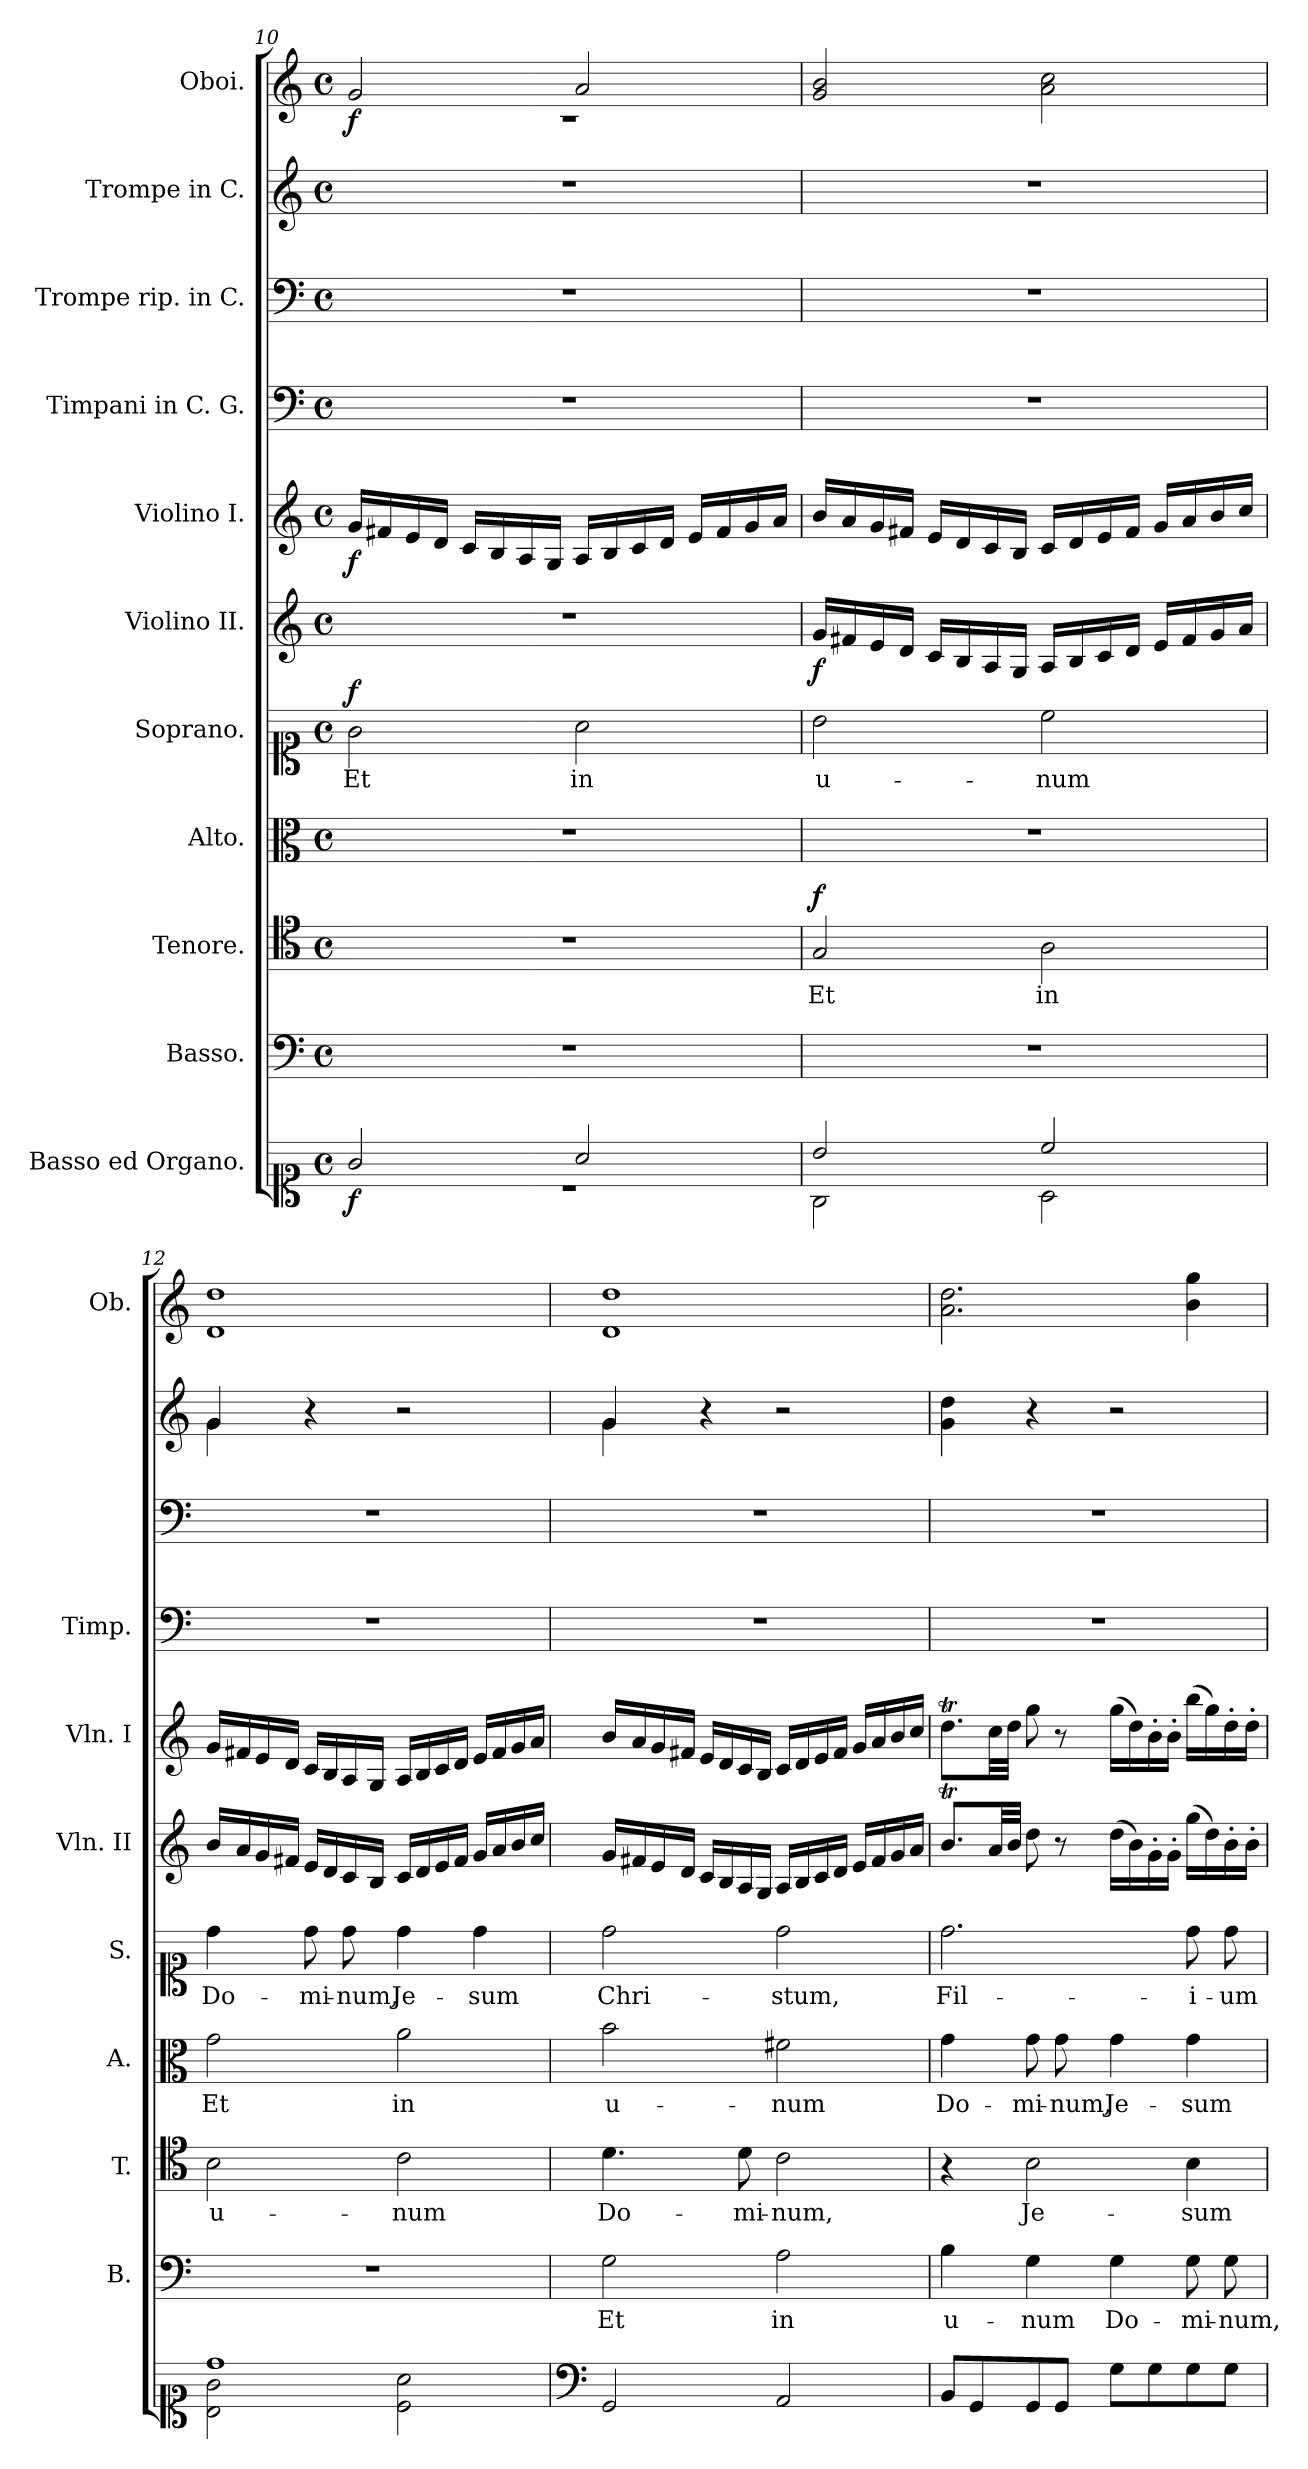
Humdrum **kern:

**kern	**dynam	**kern	**text	**kern	**text	**dynam	**kern	**text	**kern	**text	**dynam	**kern	**dynam	**kern	**dynam	**kern	**kern	**kern	**kern	**dynam
*part11	*part11	*part10	*part10	*part9	*part9	*part9	*part8	*part8	*part7	*part7	*part7	*part6	*part6	*part5	*part5	*part4	*part3	*part2	*part1	*part1
*staff11	*staff11	*staff10	*staff10	*staff9	*staff9	*staff9	*staff8	*staff8	*staff7	*staff7	*staff7	*staff6	*staff6	*staff5	*staff5	*staff4	*staff3	*staff2	*staff1	*staff1
*I"Basso ed  Organo.	*	*I"Basso.	*	*I"Tenore.	*	*	*I"Alto.	*	*I"Soprano.	*	*	*I"Violino II.	*	*I"Violino I.	*	*I"Timpani in C. G.	*I"Trompe rip. in C.	*I"Trompe in C.	*I"Oboi.	*
*	*	*I'B.	*	*I'T.	*	*	*I'A.	*	*I'S.	*	*	*I'Vln. II	*	*I'Vln. I	*	*I'Timp.	*	*	*I'Ob.	*
*clefC1	*	*clefF4	*	*clefC4	*	*	*clefC3	*	*clefC1	*	*	*clefG2	*	*clefG2	*	*clefF4	*clefF4	*clefG2	*clefG2	*
*k[]	*	*k[]	*	*k[]	*	*	*k[]	*	*k[]	*	*	*k[]	*	*k[]	*	*k[]	*k[]	*k[]	*k[]	*
*M4/4	*	*M4/4	*	*M4/4	*	*	*M4/4	*	*M4/4	*	*	*M4/4	*	*M4/4	*	*M4/4	*M4/4	*M4/4	*M4/4	*
*met(c)	*	*met(c)	*	*met(c)	*	*	*met(c)	*	*met(c)	*	*	*met(c)	*	*met(c)	*	*met(c)	*met(c)	*met(c)	*met(c)	*
=10	=10	=10	=10	=10	=10	=10	=10	=10	=10	=10	=10	=10	=10	=10	=10	=10	=10	=10	=10	=10
*^	*	*	*	*	*	*	*	*	*	*	*	*	*	*	*	*	*	*	*	*
!	!	!LO:DY:b	!	!	!	!	!	!	!	!	!LO:LY:b	!LO:DY:a	!	!	!	!LO:DY:b	!	!	!	!	!LO:DY:b
*	*	*	*	*	*	*	*	*	*	*	*	*	*	*	*	*	*	*	*	*^	*
2g/	1r	f	1r	.	1r	.	.	1r	.	2g\	Et	f	1r	.	16g/LL	f	1r	1r	1r	2g/	1r	f
.	.	.	.	.	.	.	.	.	.	.	.	.	.	.	16f#X/	.	.	.	.	.	.	.
.	.	.	.	.	.	.	.	.	.	.	.	.	.	.	16e/	.	.	.	.	.	.	.
.	.	.	.	.	.	.	.	.	.	.	.	.	.	.	16d/JJ	.	.	.	.	.	.	.
.	.	.	.	.	.	.	.	.	.	.	.	.	.	.	16c/LL	.	.	.	.	.	.	.
.	.	.	.	.	.	.	.	.	.	.	.	.	.	.	16B/	.	.	.	.	.	.	.
.	.	.	.	.	.	.	.	.	.	.	.	.	.	.	16A/	.	.	.	.	.	.	.
.	.	.	.	.	.	.	.	.	.	.	.	.	.	.	16G/JJ	.	.	.	.	.	.	.
!	!	!	!	!	!	!	!	!	!	!	!LO:LY:b	!	!	!	!	!	!	!	!	!	!	!
2a/	.	.	.	.	.	.	.	.	.	2a\	in	.	.	.	16A/LL	.	.	.	.	2a/	.	.
.	.	.	.	.	.	.	.	.	.	.	.	.	.	.	16B/	.	.	.	.	.	.	.
.	.	.	.	.	.	.	.	.	.	.	.	.	.	.	16c/	.	.	.	.	.	.	.
.	.	.	.	.	.	.	.	.	.	.	.	.	.	.	16d/JJ	.	.	.	.	.	.	.
.	.	.	.	.	.	.	.	.	.	.	.	.	.	.	16e/LL	.	.	.	.	.	.	.
.	.	.	.	.	.	.	.	.	.	.	.	.	.	.	16f#/	.	.	.	.	.	.	.
.	.	.	.	.	.	.	.	.	.	.	.	.	.	.	16g/	.	.	.	.	.	.	.
.	.	.	.	.	.	.	.	.	.	.	.	.	.	.	16a/JJ	.	.	.	.	.	.	.
*	*	*	*	*	*	*	*	*	*	*	*	*	*	*	*	*	*	*	*	*v	*v	*
=11	=11	=11	=11	=11	=11	=11	=11	=11	=11	=11	=11	=11	=11	=11	=11	=11	=11	=11	=11	=11	=11
!	!	!	!	!	!	!LO:LY:b	!LO:DY:a	!	!	!	!LO:LY:b	!	!	!LO:DY:b	!	!	!	!	!	!	!
2b/	2G\	.	1r	.	2G/	Et	f	1r	.	2b\	u-	.	16g/LL	f	16b/LL	.	1r	1r	1r	2g/ 2b/	.
.	.	.	.	.	.	.	.	.	.	.	.	.	16f#X/	.	16a/	.	.	.	.	.	.
.	.	.	.	.	.	.	.	.	.	.	.	.	16e/	.	16g/	.	.	.	.	.	.
.	.	.	.	.	.	.	.	.	.	.	.	.	16d/JJ	.	16f#X/JJ	.	.	.	.	.	.
.	.	.	.	.	.	.	.	.	.	.	.	.	16c/LL	.	16e/LL	.	.	.	.	.	.
.	.	.	.	.	.	.	.	.	.	.	.	.	16B/	.	16d/	.	.	.	.	.	.
.	.	.	.	.	.	.	.	.	.	.	.	.	16A/	.	16c/	.	.	.	.	.	.
.	.	.	.	.	.	.	.	.	.	.	.	.	16G/JJ	.	16B/JJ	.	.	.	.	.	.
!	!	!	!	!	!	!LO:LY:b	!	!	!	!	!LO:LY:b	!	!	!	!	!	!	!	!	!	!
2cc/	2A\	.	.	.	2A\	in	.	.	.	2cc\	-num	.	16A/LL	.	16c/LL	.	.	.	.	2a\ 2cc\	.
.	.	.	.	.	.	.	.	.	.	.	.	.	16B/	.	16d/	.	.	.	.	.	.
.	.	.	.	.	.	.	.	.	.	.	.	.	16c/	.	16e/	.	.	.	.	.	.
.	.	.	.	.	.	.	.	.	.	.	.	.	16d/JJ	.	16f#/JJ	.	.	.	.	.	.
.	.	.	.	.	.	.	.	.	.	.	.	.	16e/LL	.	16g/LL	.	.	.	.	.	.
.	.	.	.	.	.	.	.	.	.	.	.	.	16f#/	.	16a/	.	.	.	.	.	.
.	.	.	.	.	.	.	.	.	.	.	.	.	16g/	.	16b/	.	.	.	.	.	.
.	.	.	.	.	.	.	.	.	.	.	.	.	16a/JJ	.	16cc/JJ	.	.	.	.	.	.
!!LO:LB:g=z
=12	=12	=12	=12	=12	=12	=12	=12	=12	=12	=12	=12	=12	=12	=12	=12	=12	=12	=12	=12	=12	=12
!	!	!	!	!	!	!LO:LY:b	!	!	!LO:LY:b	!	!LO:LY:b	!	!	!	!	!	!	!	!	!	!
*	*	*	*	*	*	*	*	*	*	*	*	*	*	*	*	*	*	*	*^	*	*
1dd	2B\ 2g\	.	1r	.	2B\	u-	.	2g\	Et	4dd\	Do-	.	16b/LL	.	16g/LL	.	1r	1r	4g/	4g\	1d 1dd	.
.	.	.	.	.	.	.	.	.	.	.	.	.	16a/	.	16f#X/	.	.	.	.	.	.	.
.	.	.	.	.	.	.	.	.	.	.	.	.	16g/	.	16e/	.	.	.	.	.	.	.
.	.	.	.	.	.	.	.	.	.	.	.	.	16f#X/JJ	.	16d/JJ	.	.	.	.	.	.	.
!	!	!	!	!	!	!	!	!	!	!	!LO:LY:b	!	!	!	!	!	!	!	!	!	!	!
.	.	.	.	.	.	.	.	.	.	8dd\	-mi-	.	16e/LL	.	16c/LL	.	.	.	4r	4ryy	.	.
.	.	.	.	.	.	.	.	.	.	.	.	.	16d/	.	16B/	.	.	.	.	.	.	.
!	!	!	!	!	!	!	!	!	!	!	!LO:LY:b	!	!	!	!	!	!	!	!	!	!	!
.	.	.	.	.	.	.	.	.	.	8dd\	-num,	.	16c/	.	16A/	.	.	.	.	.	.	.
.	.	.	.	.	.	.	.	.	.	.	.	.	16B/JJ	.	16G/JJ	.	.	.	.	.	.	.
!	!	!	!	!	!	!LO:LY:b	!	!	!LO:LY:b	!	!LO:LY:b	!	!	!	!	!	!	!	!	!	!	!
.	2c\ 2a\	.	.	.	2c\	-num	.	2a\	in	4dd\	Je-	.	16c/LL	.	16A/LL	.	.	.	2r	2ryy	.	.
.	.	.	.	.	.	.	.	.	.	.	.	.	16d/	.	16B/	.	.	.	.	.	.	.
.	.	.	.	.	.	.	.	.	.	.	.	.	16e/	.	16c/	.	.	.	.	.	.	.
.	.	.	.	.	.	.	.	.	.	.	.	.	16f#/JJ	.	16d/JJ	.	.	.	.	.	.	.
!	!	!	!	!	!	!	!	!	!	!	!LO:LY:b	!	!	!	!	!	!	!	!	!	!	!
.	.	.	.	.	.	.	.	.	.	4dd\	-sum	.	16g/LL	.	16e/LL	.	.	.	.	.	.	.
.	.	.	.	.	.	.	.	.	.	.	.	.	16a/	.	16f#/	.	.	.	.	.	.	.
.	.	.	.	.	.	.	.	.	.	.	.	.	16b/	.	16g/	.	.	.	.	.	.	.
.	.	.	.	.	.	.	.	.	.	.	.	.	16cc/JJ	.	16a/JJ	.	.	.	.	.	.	.
*v	*v	*	*	*	*	*	*	*	*	*	*	*	*	*	*	*	*	*	*	*	*	*
=13	=13	=13	=13	=13	=13	=13	=13	=13	=13	=13	=13	=13	=13	=13	=13	=13	=13	=13	=13	=13	=13
*clefF4	*	*	*	*	*	*	*	*	*	*	*	*	*	*	*	*	*	*	*	*	*
!	!	!	!LO:LY:b	!	!LO:LY:b	!	!	!LO:LY:b	!	!LO:LY:b	!	!	!	!	!	!	!	!	!	!	!
2GG/	.	2G\	Et	4.d\	Do-	.	2b\	u-	2dd\	Chri-	.	16g/LL	.	16b/LL	.	1r	1r	4g/	4g\	1d 1dd	.
.	.	.	.	.	.	.	.	.	.	.	.	16f#X/	.	16a/	.	.	.	.	.	.	.
.	.	.	.	.	.	.	.	.	.	.	.	16e/	.	16g/	.	.	.	.	.	.	.
.	.	.	.	.	.	.	.	.	.	.	.	16d/JJ	.	16f#X/JJ	.	.	.	.	.	.	.
.	.	.	.	.	.	.	.	.	.	.	.	16c/LL	.	16e/LL	.	.	.	4r	4ryy	.	.
.	.	.	.	.	.	.	.	.	.	.	.	16B/	.	16d/	.	.	.	.	.	.	.
!	!	!	!	!	!LO:LY:b	!	!	!	!	!	!	!	!	!	!	!	!	!	!	!	!
.	.	.	.	8d\	-mi-	.	.	.	.	.	.	16A/	.	16c/	.	.	.	.	.	.	.
.	.	.	.	.	.	.	.	.	.	.	.	16G/JJ	.	16B/JJ	.	.	.	.	.	.	.
!	!	!	!LO:LY:b	!	!LO:LY:b	!	!	!LO:LY:b	!	!LO:LY:b	!	!	!	!	!	!	!	!	!	!	!
2AA/	.	2A\	in	2c\	-num,	.	2f#X\	-num	2dd\	-stum,	.	16A/LL	.	16c/LL	.	.	.	2r	2ryy	.	.
.	.	.	.	.	.	.	.	.	.	.	.	16B/	.	16d/	.	.	.	.	.	.	.
.	.	.	.	.	.	.	.	.	.	.	.	16c/	.	16e/	.	.	.	.	.	.	.
.	.	.	.	.	.	.	.	.	.	.	.	16d/JJ	.	16f#/JJ	.	.	.	.	.	.	.
.	.	.	.	.	.	.	.	.	.	.	.	16e/LL	.	16g/LL	.	.	.	.	.	.	.
.	.	.	.	.	.	.	.	.	.	.	.	16f#/	.	16a/	.	.	.	.	.	.	.
.	.	.	.	.	.	.	.	.	.	.	.	16g/	.	16b/	.	.	.	.	.	.	.
.	.	.	.	.	.	.	.	.	.	.	.	16a/JJ	.	16cc/JJ	.	.	.	.	.	.	.
*	*	*	*	*	*	*	*	*	*	*	*	*	*	*	*	*	*	*v	*v	*	*
=14	=14	=14	=14	=14	=14	=14	=14	=14	=14	=14	=14	=14	=14	=14	=14	=14	=14	=14	=14	=14
!	!	!	!LO:LY:b	!	!	!	!	!LO:LY:b	!	!LO:LY:b	!	!	!	!	!	!	!	!	!	!
8BB/L	.	4B\	u-	4r	.	.	4g\	Do-	2.dd\	Fil-	.	8.bt/L	.	8.ddT\L	.	1r	1r	4g\ 4dd\	2.a\ 2.dd\	.
8GG/	.	.	.	.	.	.	.	.	.	.	.	.	.	.	.	.	.	.	.	.
.	.	.	.	.	.	.	.	.	.	.	.	32a/LL	.	32cc\LL	.	.	.	.	.	.
.	.	.	.	.	.	.	.	.	.	.	.	32b/JJJ	.	32dd\JJJ	.	.	.	.	.	.
!	!	!	!LO:LY:b	!	!LO:LY:b	!	!	!LO:LY:b	!	!	!	!	!	!	!	!	!	!	!	!
8GG/	.	4G\	-num	2B\	Je-	.	8g\	-mi-	.	.	.	8dd\	.	8gg\	.	.	.	4r	.	.
!	!	!	!	!	!	!	!	!LO:LY:b	!	!	!	!	!	!	!	!	!	!	!	!
8GG/J	.	.	.	.	.	.	8g\	-num,	.	.	.	8r	.	8r	.	.	.	.	.	.
!	!	!	!LO:LY:b	!	!	!	!	!LO:LY:b	!	!	!	!	!	!	!	!	!	!	!	!
8G\L	.	4G\	Do-	.	.	.	4g\	Je-	.	.	.	(>16dd\LL	.	(>16gg\LL	.	.	.	2r	.	.
.	.	.	.	.	.	.	.	.	.	.	.	16b\)	.	16dd\)	.	.	.	.	.	.
8G\	.	.	.	.	.	.	.	.	.	.	.	16g'\	.	16b'\	.	.	.	.	.	.
.	.	.	.	.	.	.	.	.	.	.	.	16g'\JJ	.	16b'\JJ	.	.	.	.	.	.
!	!	!	!LO:LY:b	!	!LO:LY:b	!	!	!LO:LY:b	!	!LO:LY:b	!	!	!	!	!	!	!	!	!	!
8G\	.	8G\	-mi-	4B\	-sum	.	4g\	-sum	8dd\	-i-	.	(>16gg\LL	.	(>16bb\LL	.	.	.	.	4b\ 4gg\	.
.	.	.	.	.	.	.	.	.	.	.	.	16dd\)	.	16gg\)	.	.	.	.	.	.
!	!	!	!LO:LY:b	!	!	!	!	!	!	!LO:LY:b	!	!	!	!	!	!	!	!	!	!
8G\J	.	8G\	-num,	.	.	.	.	.	8dd\	-um	.	16b'\	.	16dd'\	.	.	.	.	.	.
.	.	.	.	.	.	.	.	.	.	.	.	16b'\JJ	.	16dd'\JJ	.	.	.	.	.	.
=	=	=	=	=	=	=	=	=	=	=	=	=	=	=	=	=	=	=	=	=
*-	*-	*-	*-	*-	*-	*-	*-	*-	*-	*-	*-	*-	*-	*-	*-	*-	*-	*-	*-	*-
